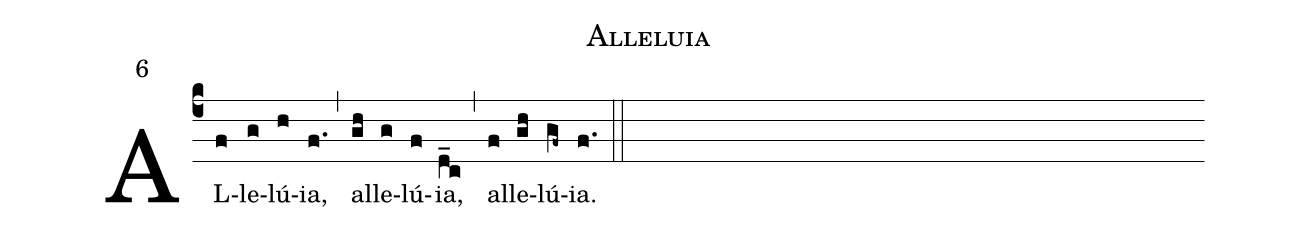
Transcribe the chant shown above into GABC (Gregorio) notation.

name: Alleluia;
mode: 6;
annotation: 6;
%%
(c4) AL(f)le(g)lú(h)ia,(f.) (,) al(gh)le(g)lú(f)ia,(d_c) (,) al(f)le(gh)lú(gf~)ia.(f.) (::)
